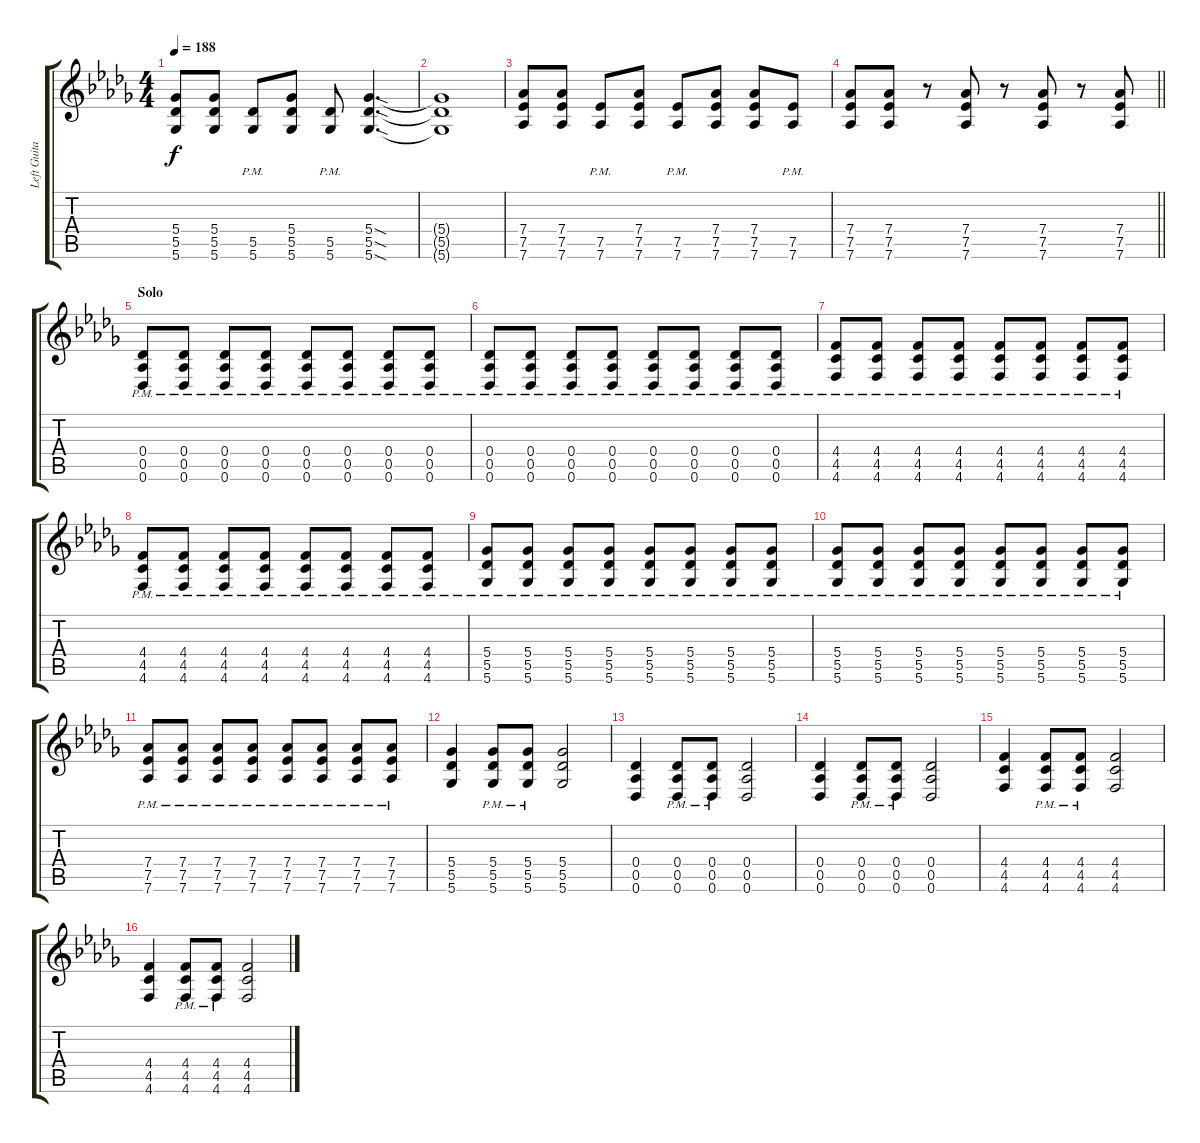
\track ("Left Guitar" "Left Guita") {instrument overdrivenguitar}
\staff {score tabs}
\tuning (Eb4 Bb3 Gb3 Db3 Ab2 Db2) {hide}
\ts (4 4)
\tempo 188
\clef g2
\ks db
(5.4 5.5 5.6).8{dy f} (5.4 5.5 5.6).8 (5.5{pm} 5.6{pm}).8 (5.4 5.5 5.6).8 (5.5{pm} 5.6{pm}).8 (5.4{sod} 5.5{sod} 5.6{sod}).4{d} |
(5.4{t} 5.5{t} 5.6{t}).1 |
(7.4 7.5 7.6).8 (7.4 7.5 7.6).8 (7.5{pm} 7.6{pm}).8 (7.4 7.5 7.6).8 (7.5{pm} 7.6{pm}).8 (7.4 7.5 7.6).8 (7.4 7.5 7.6).8 (7.5{pm} 7.6{pm}).8 |
\barLineRight lightlight
(7.4 7.5 7.6).8 (7.4 7.5 7.6).8 r.8 (7.4 7.5 7.6).8 r.8 (7.4 7.5 7.6).8 r.8 (7.4 7.5 7.6).8 |
\section ("" "Solo")
(0.4{pm} 0.5{pm} 0.6{pm}).8 (0.4{pm} 0.5{pm} 0.6{pm}).8 (0.4{pm} 0.5{pm} 0.6{pm}).8 (0.4{pm} 0.5{pm} 0.6{pm}).8 (0.4{pm} 0.5{pm} 0.6{pm}).8 (0.4{pm} 0.5{pm} 0.6{pm}).8 (0.4{pm} 0.5{pm} 0.6{pm}).8 (0.4{pm} 0.5{pm} 0.6{pm}).8 |
(0.4{pm} 0.5{pm} 0.6{pm}).8 (0.4{pm} 0.5{pm} 0.6{pm}).8 (0.4{pm} 0.5{pm} 0.6{pm}).8 (0.4{pm} 0.5{pm} 0.6{pm}).8 (0.4{pm} 0.5{pm} 0.6{pm}).8 (0.4{pm} 0.5{pm} 0.6{pm}).8 (0.4{pm} 0.5{pm} 0.6{pm}).8 (0.4{pm} 0.5{pm} 0.6{pm}).8 |
(4.4{pm} 4.5{pm} 4.6{pm}).8 (4.4{pm} 4.5{pm} 4.6{pm}).8 (4.4{pm} 4.5{pm} 4.6{pm}).8 (4.4{pm} 4.5{pm} 4.6{pm}).8 (4.4{pm} 4.5{pm} 4.6{pm}).8 (4.4{pm} 4.5{pm} 4.6{pm}).8 (4.4{pm} 4.5{pm} 4.6{pm}).8 (4.4{pm} 4.5{pm} 4.6{pm}).8 |
(4.4{pm} 4.5{pm} 4.6{pm}).8 (4.4{pm} 4.5{pm} 4.6{pm}).8 (4.4{pm} 4.5{pm} 4.6{pm}).8 (4.4{pm} 4.5{pm} 4.6{pm}).8 (4.4{pm} 4.5{pm} 4.6{pm}).8 (4.4{pm} 4.5{pm} 4.6{pm}).8 (4.4{pm} 4.5{pm} 4.6{pm}).8 (4.4{pm} 4.5{pm} 4.6{pm}).8 |
(5.4{pm} 5.5{pm} 5.6{pm}).8 (5.4{pm} 5.5{pm} 5.6{pm}).8 (5.4{pm} 5.5{pm} 5.6{pm}).8 (5.4{pm} 5.5{pm} 5.6{pm}).8 (5.4{pm} 5.5{pm} 5.6{pm}).8 (5.4{pm} 5.5{pm} 5.6{pm}).8 (5.4{pm} 5.5{pm} 5.6{pm}).8 (5.4{pm} 5.5{pm} 5.6{pm}).8 |
(5.4{pm} 5.5{pm} 5.6{pm}).8 (5.4{pm} 5.5{pm} 5.6{pm}).8 (5.4{pm} 5.5{pm} 5.6{pm}).8 (5.4{pm} 5.5{pm} 5.6{pm}).8 (5.4{pm} 5.5{pm} 5.6{pm}).8 (5.4{pm} 5.5{pm} 5.6{pm}).8 (5.4{pm} 5.5{pm} 5.6{pm}).8 (5.4{pm} 5.5{pm} 5.6{pm}).8 |
(7.4{pm} 7.5{pm} 7.6{pm}).8 (7.4{pm} 7.5{pm} 7.6{pm}).8 (7.4{pm} 7.5{pm} 7.6{pm}).8 (7.4{pm} 7.5{pm} 7.6{pm}).8 (7.4{pm} 7.5{pm} 7.6{pm}).8 (7.4{pm} 7.5{pm} 7.6{pm}).8 (7.4{pm} 7.5{pm} 7.6{pm}).8 (7.4{pm} 7.5{pm} 7.6{pm}).8 |
(5.4 5.5 5.6).4 (5.4{pm} 5.5{pm} 5.6{pm}).8 (5.4{pm} 5.5{pm} 5.6{pm}).8 (5.4 5.5 5.6).2 |
(0.4 0.5 0.6).4 (0.4{pm} 0.5{pm} 0.6{pm}).8 (0.4{pm} 0.5{pm} 0.6{pm}).8 (0.4 0.5 0.6).2 |
(0.4 0.5 0.6).4 (0.4{pm} 0.5{pm} 0.6{pm}).8 (0.4{pm} 0.5{pm} 0.6{pm}).8 (0.4 0.5 0.6).2 |
(4.4 4.5 4.6).4 (4.4{pm} 4.5{pm} 4.6{pm}).8 (4.4{pm} 4.5{pm} 4.6{pm}).8 (4.4 4.5 4.6).2 |
(4.4 4.5 4.6).4 (4.4{pm} 4.5{pm} 4.6{pm}).8 (4.4{pm} 4.5{pm} 4.6{pm}).8 (4.4 4.5 4.6).2
